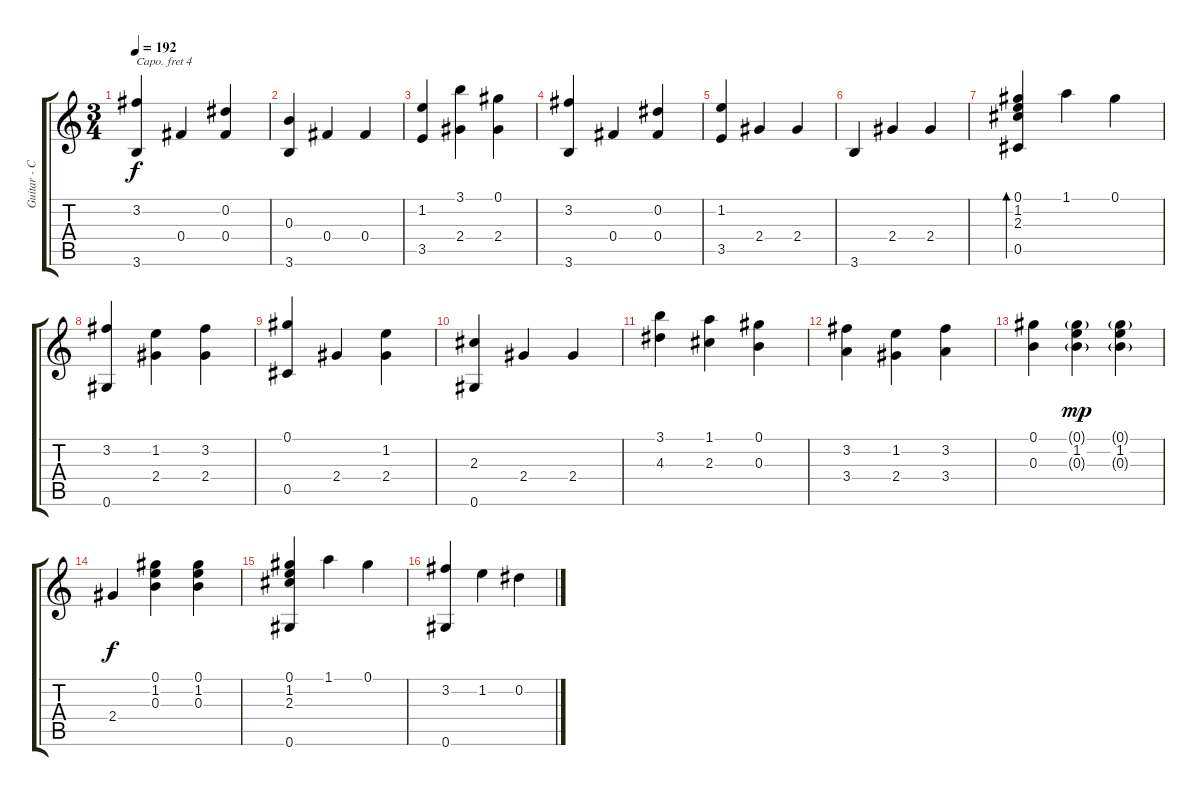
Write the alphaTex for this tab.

\track ("Guitar - Capo up 4 fret" "Guitar - C") {instrument acousticguitarsteel}
\staff {score tabs}
\capo 4
\tuning (E4 B3 G3 D3 A2 E2) {hide}
\ts (3 4)
\tempo 192
\clef g2
\ks c
(3.2 3.6).4{dy f} 0.4.4 (0.2 0.4).4 |
(0.3 3.6).4 0.4.4 0.4.4 |
(1.2 3.5).4 (3.1 2.4).4 (0.1 2.4).4 |
(3.2 3.6).4 0.4.4 (0.2 0.4).4 |
(1.2 3.5).4 2.4.4 2.4.4 |
3.6.4 2.4.4 2.4.4 |
(0.1 1.2 2.3 0.5).4{bd 240} 1.1.4 0.1.4 |
(3.2 0.6).4 (1.2 2.4).4 (3.2 2.4).4 |
(0.1 0.5).4 2.4.4 (1.2 2.4).4 |
(2.3 0.6).4 2.4.4 2.4.4 |
(3.1 4.3).4 (1.1 2.3).4 (0.1 0.3).4 |
(3.2 3.4).4 (1.2 2.4).4 (3.2 3.4).4 |
(0.1 0.3).4 (0.1{g} 1.2 0.3{g}).4{dy mp} (0.1{g} 1.2 0.3{g}).4 |
2.4.4{dy f} (0.1 1.2 0.3).4 (0.1 1.2 0.3).4 |
(0.1 1.2 2.3 0.6).4 1.1.4 0.1.4 |
(3.2 0.6).4 1.2.4 0.2.4
